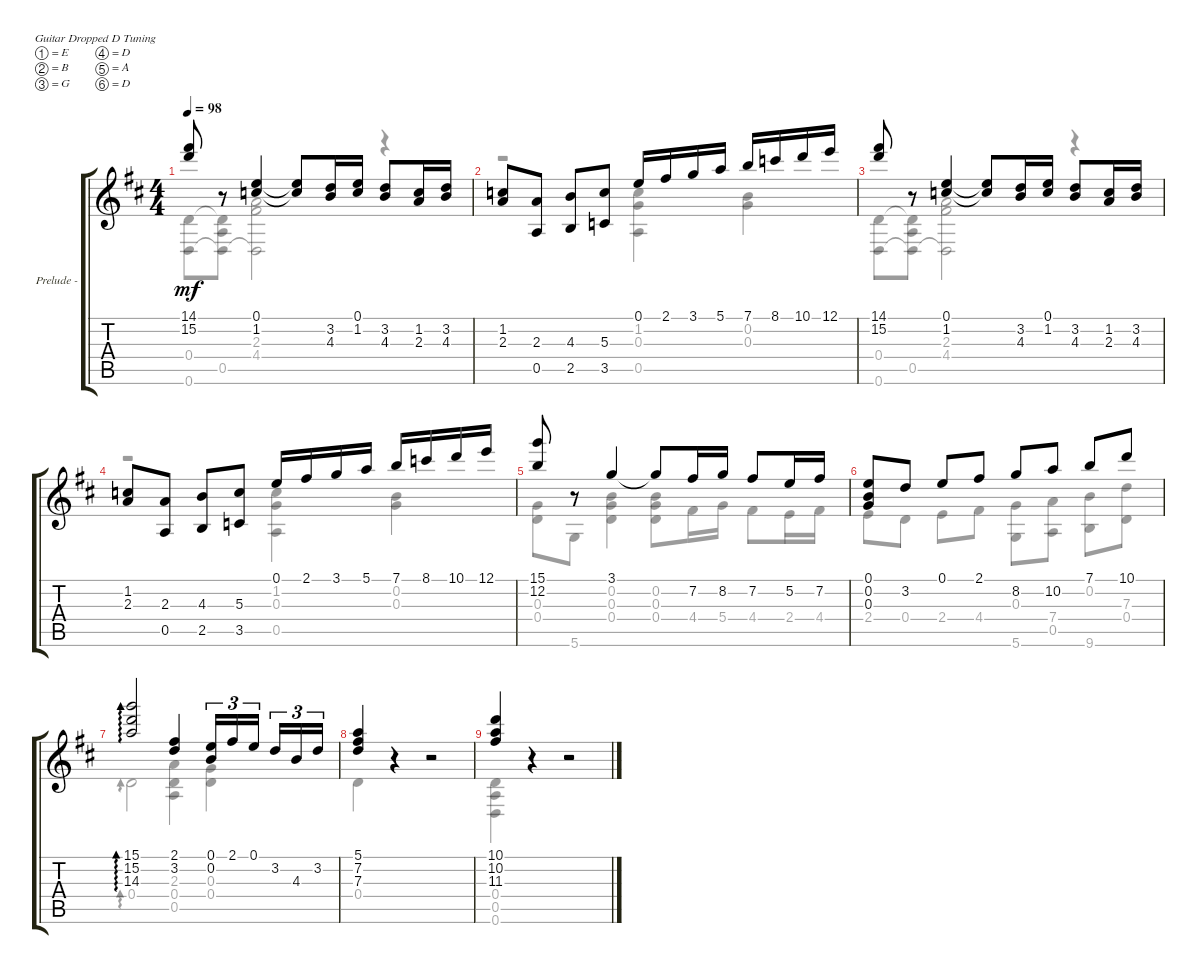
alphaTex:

\bracketExtendMode groupsimilarinstruments
\firstSystemTrackNameOrientation horizontal
\otherSystemsTrackNameOrientation horizontal
\track ("Prelude - Claude Debussy" "Prelude - ") {instrument acousticguitarnylon}
\staff {score tabs}
\tuning (E4 B3 G3 D3 A2 D2)
\voice
\ts (4 4)
\tempo 98
\clef g2
\ks d
(14.1 15.2).8{dy mf} r.8 (0.1 1.2).4 (0.1{t} 1.2{t}).8 (3.2 4.3).16 (0.1 1.2).16 (3.2 4.3).8 (1.2 2.3).16 (3.2 4.3).16 |
(1.2 2.3).8 (2.3 0.5).8 (4.3 2.5).8 (5.3 3.5).8 0.1.16 2.1.16 3.1.16 5.1.16 7.1.16 8.1.16 10.1.16 12.1.16 |
(14.1 15.2).8 r.8 (0.1 1.2).4 (0.1{t} 1.2{t}).8 (3.2 4.3).16 (0.1 1.2).16 (3.2 4.3).8 (1.2 2.3).16 (3.2 4.3).16 |
(1.2 2.3).8 (2.3 0.5).8 (4.3 2.5).8 (5.3 3.5).8 0.1.16 2.1.16 3.1.16 5.1.16 7.1.16 8.1.16 10.1.16 12.1.16 |
(15.1 12.2).8 r.8 3.1.4 3.1{t}.8 7.2.16 8.2.16 7.2.8 5.2.16 7.2.16 |
(0.1 0.2 0.3).8 3.2.8 0.1.8 2.1.8 8.2.8 10.2.8 7.1.8 10.1.8 |
(15.1 15.2 14.3).2{ad 0} (2.1 3.2).4 (0.1 0.2).16{tu (3 2)} 2.1.16{tu (3 2)} 0.1.16{tu (3 2)} 3.2.16{tu (3 2)} 4.3.16{tu (3 2)} 3.2.16{tu (3 2)} |
(5.1 7.2 7.3).4 r.4 r.2 |
(10.1 10.2 11.3).4 r.4 r.2
\voice
\clef g2
\ottava regular
\simile none
\ks d
(0.4 0.6).8{dy mf} (0.4{t} 0.5 0.6{t}).8 (2.3 4.4 0.6{t}).2 r.4 |
r.2 (1.2 0.3 0.5).4 (0.2 0.3).4 |
(0.4 0.6).8 (0.4{t} 0.5 0.6{t}).8 (2.3 4.4 0.6{t}).2 r.4 |
r.2 (1.2 0.3 0.5).4 (0.2 0.3).4 |
(0.3 0.4).8 5.6.8 (0.2 0.3 0.4).4 (0.2 0.3 0.4).8 4.4.16 5.4.16 4.4.8 2.4.16 4.4.16 |
2.4.8 0.4.8 2.4.8 4.4.8 (0.3 5.6).8 (7.4 0.5).8 (0.2 9.6).8 (7.3 0.4).8 |
0.4.2{ad 0} (2.3 0.4 0.5).4 (0.3 0.4).4 |
0.4.4 r.4 r.2 |
(0.4 0.5 0.6).4 r.4 r.2
